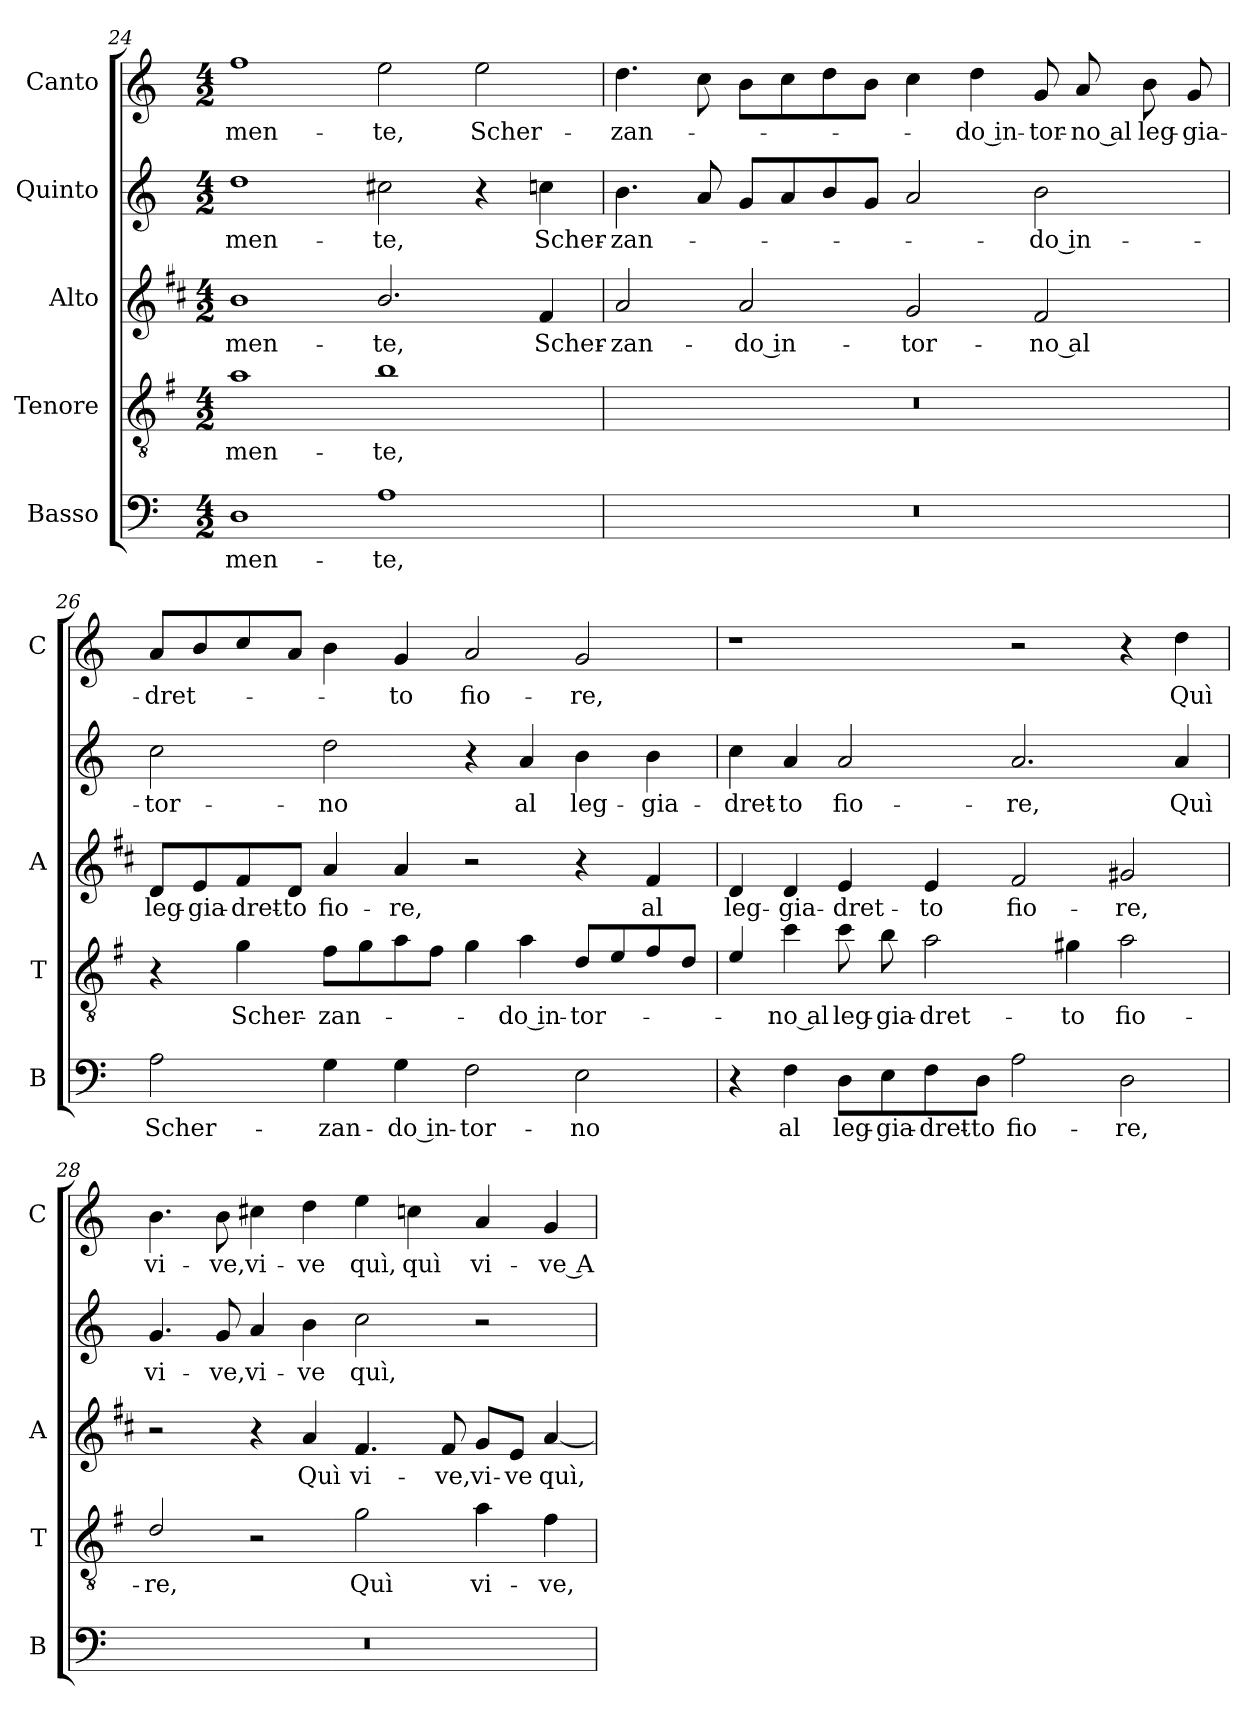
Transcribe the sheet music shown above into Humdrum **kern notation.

**kern	**text	**kern	**text	**kern	**text	**kern	**text	**kern	**text
*part5	*part5	*part4	*part4	*part3	*part3	*part2	*part2	*part1	*part1
*staff5	*staff5	*staff4	*staff4	*staff3	*staff3	*staff2	*staff2	*staff1	*staff1
*I"Basso	*	*I"Tenore	*	*I"Alto	*	*I"Quinto	*	*I"Canto	*
*I'B	*	*I'T	*	*I'A	*	*	*	*I'C	*
*clefF4	*	*clefGv2	*	*clefG2	*	*clefG2	*	*clefG2	*
*	*	*ITrd4c7	*	*ITrd1c2	*	*	*	*	*
*k[]	*	*k[]	*	*k[]	*	*k[]	*	*k[]	*
*C:	*	*C:	*	*C:	*	*C:	*	*C:	*
*M4/2	*	*M4/2	*	*M4/2	*	*M4/2	*	*M4/2	*
=24	=24	=24	=24	=24	=24	=24	=24	=24	=24
!	!LO:LY:b	!	!LO:LY:b	!	!LO:LY:b	!	!LO:LY:b	!	!LO:LY:b
1D	-men-	1d	-men-	1a	-men-	1dd	-men-	1ff	-men-
!	!LO:LY:b	!	!LO:LY:b	!	!LO:LY:b	!	!LO:LY:b	!	!LO:LY:b
1A	-te,	1e	-te,	2.a/	-te,	2cc#X\	-te,	2ee\	-te,
!	!	!	!	!	!	!	!	!	!LO:LY:b
.	.	.	.	.	.	4r	.	2ee\	Scher-
!	!	!	!	!	!LO:LY:b	!	!LO:LY:b	!	!
.	.	.	.	4e/	Scher-	4ccn\	Scher-	.	.
=25	=25	=25	=25	=25	=25	=25	=25	=25	=25
!	!	!	!	!	!LO:LY:b	!	!LO:LY:b	!	!LO:LY:b
0r	.	0r	.	2g/	-zan-	4.b\	-zan-	4.dd\	-zan-
.	.	.	.	.	.	8a/	.	8cc\	.
!	!	!	!	!	!LO:LY:b	!	!	!	!
.	.	.	.	2g/	-do in-	8g/L	.	8b\L	.
.	.	.	.	.	.	8a/	.	8cc\	.
.	.	.	.	.	.	8b/	.	8dd\	.
.	.	.	.	.	.	8g/J	.	8b\J	.
!	!	!	!	!	!LO:LY:b	!	!	!	!
.	.	.	.	2f/	-tor-	2a/	.	4cc\	.
!	!	!	!	!	!	!	!	!	!LO:LY:b
.	.	.	.	.	.	.	.	4dd\	-do in-
!	!	!	!	!	!LO:LY:b	!	!LO:LY:b	!	!LO:LY:b
.	.	.	.	2e/	-no al	2b\	-do in-	8g/	-tor-
!	!	!	!	!	!	!	!	!	!LO:LY:b
.	.	.	.	.	.	.	.	8a/	-no al
!	!	!	!	!	!	!	!	!	!LO:LY:b
.	.	.	.	.	.	.	.	8b\	leg-
!	!	!	!	!	!	!	!	!	!LO:LY:b
.	.	.	.	.	.	.	.	8g/	-gia-
!!LO:PB:g=z
=26	=26	=26	=26	=26	=26	=26	=26	=26	=26
!	!LO:LY:b	!	!	!	!LO:LY:b	!	!LO:LY:b	!	!LO:LY:b
2A\	Scher-	4r	.	8c/L	leg-	2cc\	-tor-	8a/L	-dret-
!	!	!	!	!	!LO:LY:b	!	!	!	!
.	.	.	.	8d/	-gia-	.	.	8b/	.
!	!	!	!LO:LY:b	!	!LO:LY:b	!	!	!	!
.	.	4c\	Scher-	8e/	-dret-	.	.	8cc/	.
!	!	!	!	!	!LO:LY:b	!	!	!	!
.	.	.	.	8c/J	-to	.	.	8a/J	.
!	!LO:LY:b	!	!LO:LY:b	!	!LO:LY:b	!	!LO:LY:b	!	!
4G\	-zan-	8B\L	-zan-	4g/	fio-	2dd\	-no	4b\	.
.	.	8c\	.	.	.	.	.	.	.
!	!LO:LY:b	!	!	!	!LO:LY:b	!	!	!	!LO:LY:b
4G\	-do in-	8d\	.	4g/	-re,	.	.	4g/	-to
.	.	8B\J	.	.	.	.	.	.	.
!	!LO:LY:b	!	!	!	!	!	!	!	!LO:LY:b
2F\	-tor-	4c\	.	2r	.	4r	.	2a/	fio-
!	!	!	!LO:LY:b	!	!	!	!LO:LY:b	!	!
.	.	4d\	-do in-	.	.	4a/	al	.	.
!	!LO:LY:b	!	!LO:LY:b	!	!	!	!LO:LY:b	!	!LO:LY:b
2E\	-no	8G/L	-tor-	4r	.	4b\	leg-	2g/	-re,
.	.	8A/	.	.	.	.	.	.	.
!	!	!	!	!	!LO:LY:b	!	!LO:LY:b	!	!
.	.	8B/	.	4e/	al	4b\	-gia-	.	.
.	.	8G/J	.	.	.	.	.	.	.
=27	=27	=27	=27	=27	=27	=27	=27	=27	=27
!	!	!	!	!	!LO:LY:b	!	!LO:LY:b	!	!
4r	.	4A/	.	4c/	leg-	4cc\	-dret-	1r	.
!	!LO:LY:b	!	!LO:LY:b	!	!LO:LY:b	!	!LO:LY:b	!	!
4F\	al	4f\	-no al	4c/	-gia-	4a/	-to	.	.
!	!LO:LY:b	!	!LO:LY:b	!	!LO:LY:b	!	!LO:LY:b	!	!
8D\L	leg-	8f\	leg-	4d/	-dret-	2a/	fio-	.	.
!	!LO:LY:b	!	!LO:LY:b	!	!	!	!	!	!
8E\	-gia-	8e\	-gia-	.	.	.	.	.	.
!	!LO:LY:b	!	!LO:LY:b	!	!LO:LY:b	!	!	!	!
8F\	-dret-	2d\	-dret-	4d/	-to	.	.	.	.
!	!LO:LY:b	!	!	!	!	!	!	!	!
8D\J	-to	.	.	.	.	.	.	.	.
!	!LO:LY:b	!	!	!	!LO:LY:b	!	!LO:LY:b	!	!
2A\	fio-	.	.	2e/	fio-	2.a/	-re,	2r	.
!	!	!	!LO:LY:b	!	!	!	!	!	!
.	.	4c#X\	-to	.	.	.	.	.	.
!	!LO:LY:b	!	!LO:LY:b	!	!LO:LY:b	!	!	!	!
2D\	-re,	2d\	fio-	2f#X/	-re,	.	.	4r	.
!	!	!	!	!	!	!	!LO:LY:b	!	!LO:LY:b
.	.	.	.	.	.	4a/	Quì	4dd\	Quì
!!LO:LB:g=z
=28	=28	=28	=28	=28	=28	=28	=28	=28	=28
!	!	!	!LO:LY:b	!	!	!	!LO:LY:b	!	!LO:LY:b
0r	.	2G/	-re,	2r	.	4.g/	vi-	4.b\	vi-
!	!	!	!	!	!	!	!LO:LY:b	!	!LO:LY:b
.	.	.	.	.	.	8g/	-ve,	8b\	-ve,
!	!	!	!	!	!	!	!LO:LY:b	!	!LO:LY:b
.	.	2r	.	4r	.	4a/	vi-	4cc#X\	vi-
!	!	!	!	!	!LO:LY:b	!	!LO:LY:b	!	!LO:LY:b
.	.	.	.	4g/	Quì	4b\	-ve	4dd\	-ve
!	!	!	!LO:LY:b	!	!LO:LY:b	!	!LO:LY:b	!	!LO:LY:b
.	.	2c\	Quì	4.e/	vi-	2cc\	quì,	4ee\	quì,
!	!	!	!	!	!	!	!	!	!LO:LY:b
.	.	.	.	.	.	.	.	4ccn\	quì
!	!	!	!	!	!LO:LY:b	!	!	!	!
.	.	.	.	8e/	-ve,	.	.	.	.
!	!	!	!LO:LY:b	!	!LO:LY:b	!	!	!	!LO:LY:b
.	.	4d\	vi-	8f/L	vi-	2r	.	4a/	vi-
!	!	!	!	!	!LO:LY:b	!	!	!	!
.	.	.	.	8d/J	-ve	.	.	.	.
!	!	!	!LO:LY:b	!	!LO:LY:b	!	!	!	!LO:LY:b
.	.	4B\	-ve,	[4g/	quì,	.	.	4g/	-ve A-
=	=	=	=	=	=	=	=	=	=
*-	*-	*-	*-	*-	*-	*-	*-	*-	*-
